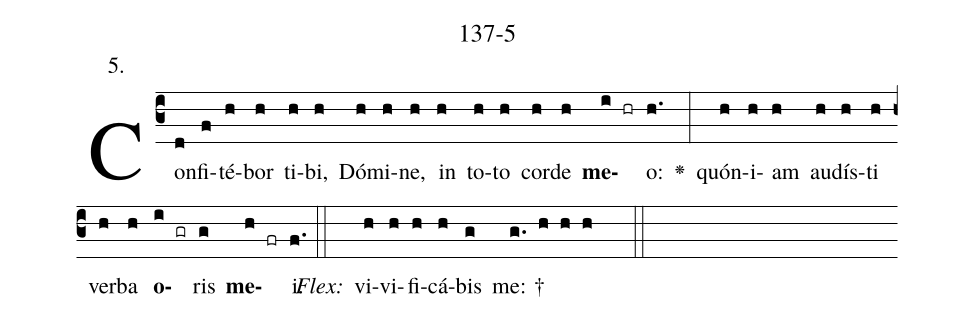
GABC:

name: 137-5;
annotation: 5.;
%%
(c3)Con(d)fi(f)té(h)bor(h) ti(h)bi,(h) Dó(h)mi(h)ne,(h) in(h) to(h)to(h) cor(h)de(h) <b>me</b>(i hr)o:(h.) <v>\greheightstar</v>(:) quón(h)i(h)am(h) au(h)dís(h)ti(h) ver(h)ba(h) <b>o</b>(i gr)ris(g) <b>me</b>(h fr)i.(f.) (::)
<i>Flex:</i>()  vi(h)vi(h)fi(h)cá(h)bis(g) me: †(g. h h h  ::)

%E(h) u(h) o(i) u(g) a(h) e.(f.) (::)
